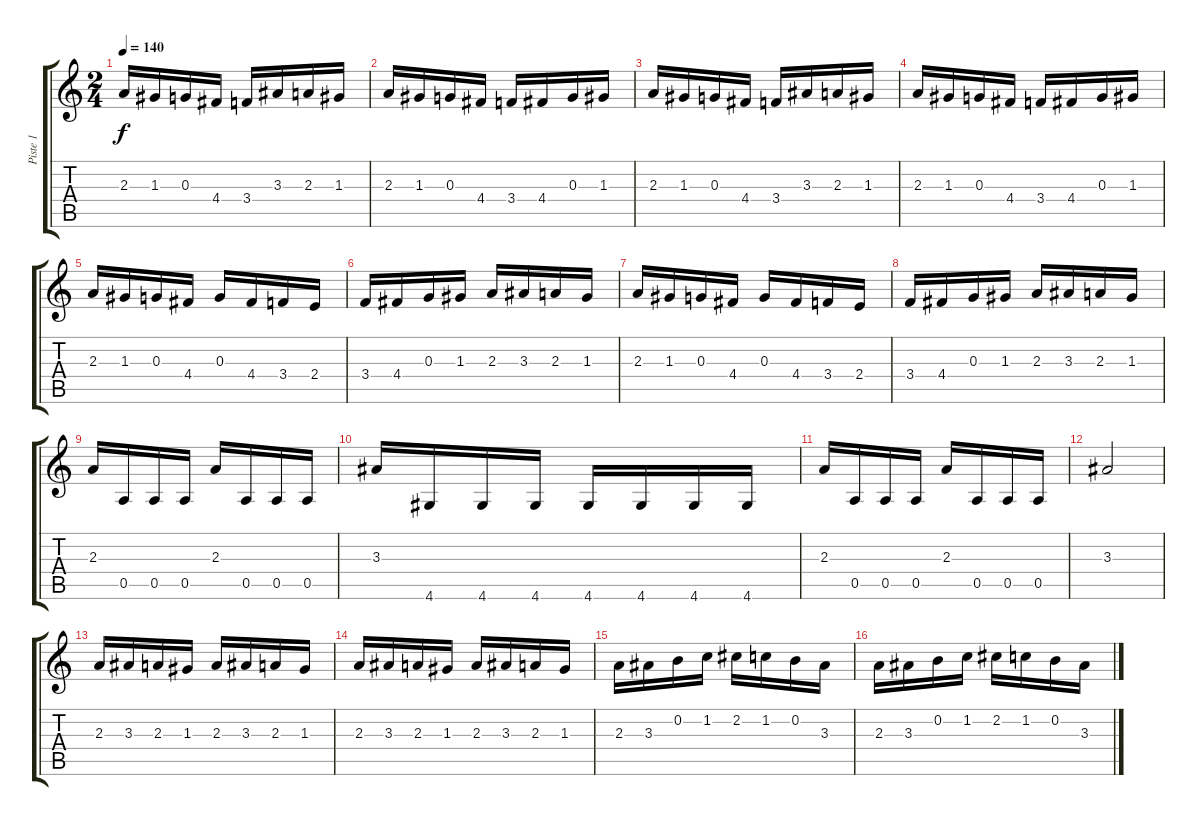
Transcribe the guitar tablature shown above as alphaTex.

\track ("Piste 1" "Piste 1") {instrument distortionguitar}
\staff {score tabs}
\tuning (E4 B3 G3 D3 A2 E2) {hide}
\ts (2 4)
\tempo 140
\clef g2
\ks c
2.3.16{dy f} 1.3.16 0.3.16 4.4.16 3.4.16 3.3.16 2.3.16 1.3.16 |
2.3.16 1.3.16 0.3.16 4.4.16 3.4.16 4.4.16 0.3.16 1.3.16 |
2.3.16 1.3.16 0.3.16 4.4.16 3.4.16 3.3.16 2.3.16 1.3.16 |
2.3.16 1.3.16 0.3.16 4.4.16 3.4.16 4.4.16 0.3.16 1.3.16 |
2.3.16 1.3.16 0.3.16 4.4.16 0.3.16 4.4.16 3.4.16 2.4.16 |
3.4.16 4.4.16 0.3.16 1.3.16 2.3.16 3.3.16 2.3.16 1.3.16 |
2.3.16 1.3.16 0.3.16 4.4.16 0.3.16 4.4.16 3.4.16 2.4.16 |
3.4.16 4.4.16 0.3.16 1.3.16 2.3.16 3.3.16 2.3.16 1.3.16 |
2.3.16 0.5.16 0.5.16 0.5.16 2.3.16 0.5.16 0.5.16 0.5.16 |
3.3.16 4.6.16 4.6.16 4.6.16 4.6.16 4.6.16 4.6.16 4.6.16 |
2.3.16 0.5.16 0.5.16 0.5.16 2.3.16 0.5.16 0.5.16 0.5.16 |
3.3.2 |
2.3.16 3.3.16 2.3.16 1.3.16 2.3.16 3.3.16 2.3.16 1.3.16 |
2.3.16 3.3.16 2.3.16 1.3.16 2.3.16 3.3.16 2.3.16 1.3.16 |
2.3.16 3.3.16 0.2.16 1.2.16 2.2.16 1.2.16 0.2.16 3.3.16 |
2.3.16 3.3.16 0.2.16 1.2.16 2.2.16 1.2.16 0.2.16 3.3.16
